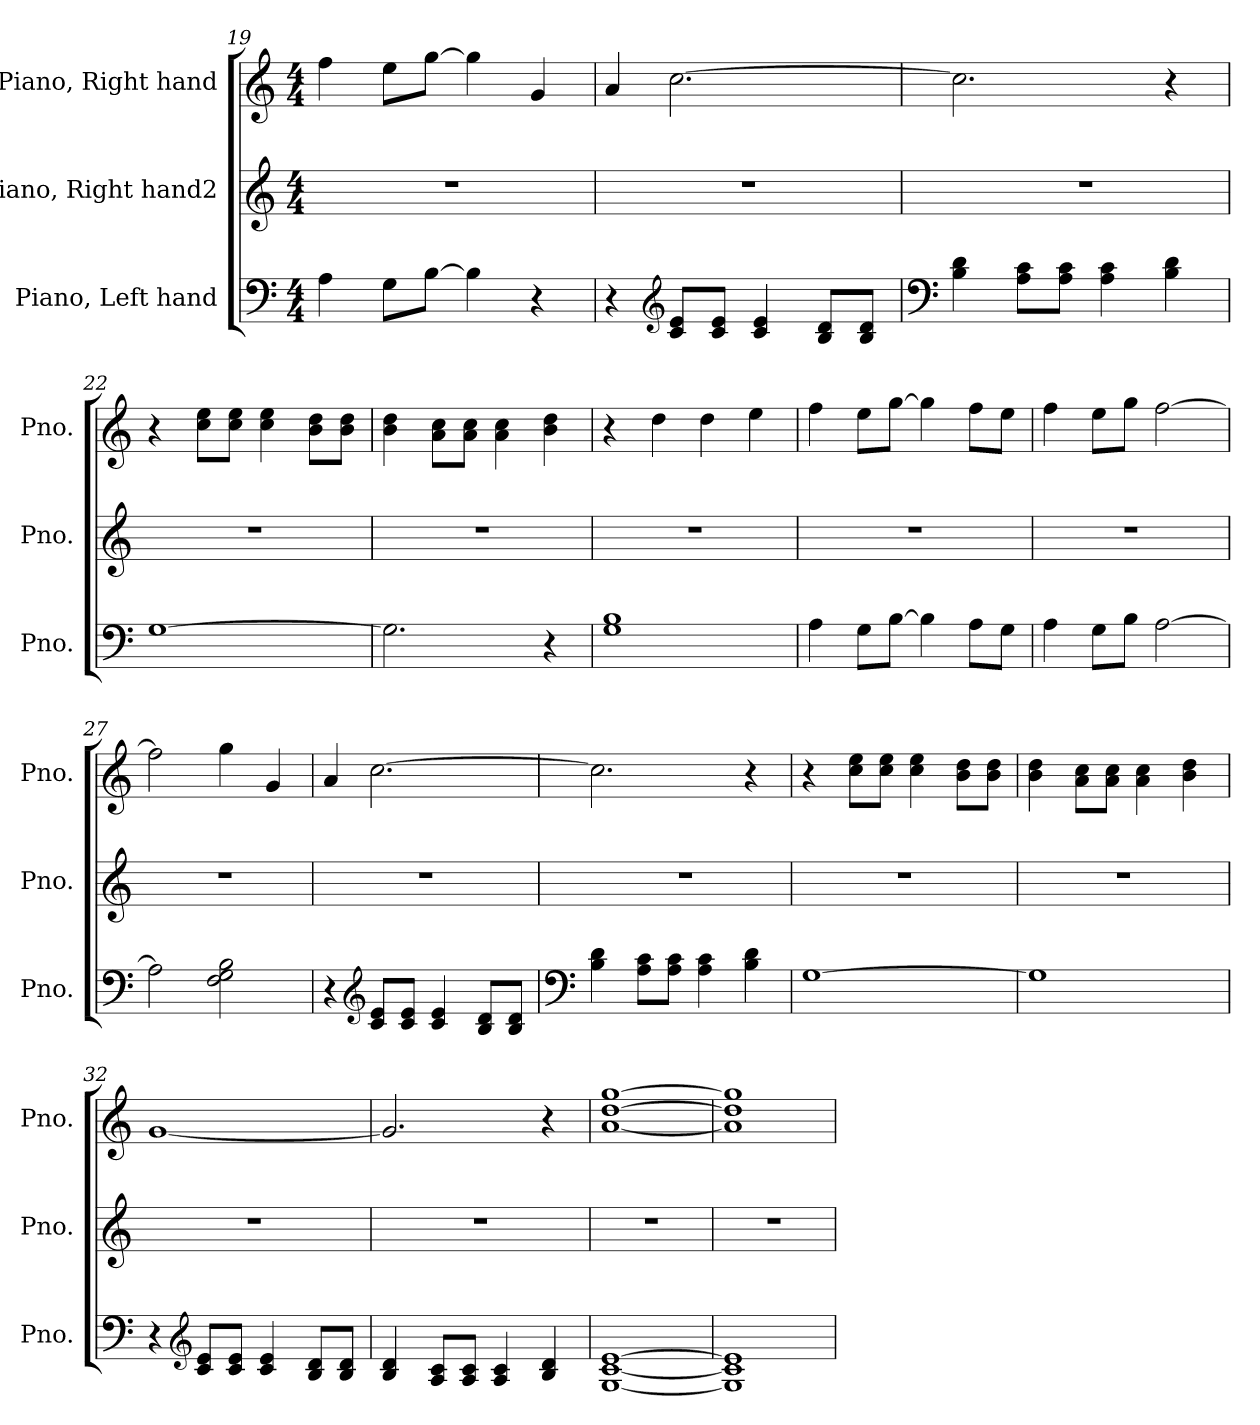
**kern	**kern	**kern
*part3	*part2	*part1
*staff3	*staff2	*staff1
*I"Piano, Left hand	*I"Piano, Right hand2	*I"Piano, Right hand
*I'Pno.	*I'Pno.	*I'Pno.
*clefF4	*clefG2	*clefG2
*k[]	*k[]	*k[]
*M4/4	*M4/4	*M4/4
=19	=19	=19
4A\	1r	4ff\
8G\L	.	8ee\L
[8B\J	.	[8gg\J
4B\]	.	4gg\]
4r	.	4g/
=20	=20	=20
4r	1r	4a/
*clefG2	*	*
8c/ 8e/L	.	[2.cc\
8c/ 8e/J	.	.
4c/ 4e/	.	.
8B/ 8d/L	.	.
8B/ 8d/J	.	.
=21	=21	=21
*clefF4	*	*
4B\ 4d\	1r	2.cc\]
8A\ 8c\L	.	.
8A\ 8c\J	.	.
4A\ 4c\	.	.
4B\ 4d\	.	4r
!!LO:PB:g=z
=22	=22	=22
[1G	1r	4r
.	.	8cc\ 8ee\L
.	.	8cc\ 8ee\J
.	.	4cc\ 4ee\
.	.	8b\ 8dd\L
.	.	8b\ 8dd\J
=23	=23	=23
2.G\]	1r	4b\ 4dd\
.	.	8a\ 8cc\L
.	.	8a\ 8cc\J
.	.	4a\ 4cc\
4r	.	4b\ 4dd\
=24	=24	=24
1G 1B	1r	4r
.	.	4dd\
.	.	4dd\
.	.	4ee\
=25	=25	=25
4A\	1r	4ff\
8G\L	.	8ee\L
[8B\J	.	[8gg\J
4B\]	.	4gg\]
8A\L	.	8ff\L
8G\J	.	8ee\J
=26	=26	=26
4A\	1r	4ff\
8G\L	.	8ee\L
8B\J	.	8gg\J
[2A\	.	[2ff\
=27	=27	=27
2A\]	1r	2ff\]
2F\ 2G\ 2B\	.	4gg\
.	.	4g/
=28	=28	=28
4r	1r	4a/
*clefG2	*	*
8c/ 8e/L	.	[2.cc\
8c/ 8e/J	.	.
4c/ 4e/	.	.
8B/ 8d/L	.	.
8B/ 8d/J	.	.
!!LO:LB:g=z
=29	=29	=29
*clefF4	*	*
4B\ 4d\	1r	2.cc\]
8A\ 8c\L	.	.
8A\ 8c\J	.	.
4A\ 4c\	.	.
4B\ 4d\	.	4r
=30	=30	=30
[1G	1r	4r
.	.	8cc\ 8ee\L
.	.	8cc\ 8ee\J
.	.	4cc\ 4ee\
.	.	8b\ 8dd\L
.	.	8b\ 8dd\J
=31	=31	=31
1G]	1r	4b\ 4dd\
.	.	8a\ 8cc\L
.	.	8a\ 8cc\J
.	.	4a\ 4cc\
.	.	4b\ 4dd\
=32	=32	=32
4r	1r	[1g
*clefG2	*	*
8c/ 8e/L	.	.
8c/ 8e/J	.	.
4c/ 4e/	.	.
8B/ 8d/L	.	.
8B/ 8d/J	.	.
=33	=33	=33
4B/ 4d/	1r	2.g/]
8A/ 8c/L	.	.
8A/ 8c/J	.	.
4A/ 4c/	.	.
4B/ 4d/	.	4r
=34	=34	=34
[1G [1c [1e	1r	[1a [1dd [1gg
=35	=35	=35
1G] 1c] 1e]	1r	1a] 1dd] 1gg]
=	=	=
*-	*-	*-
